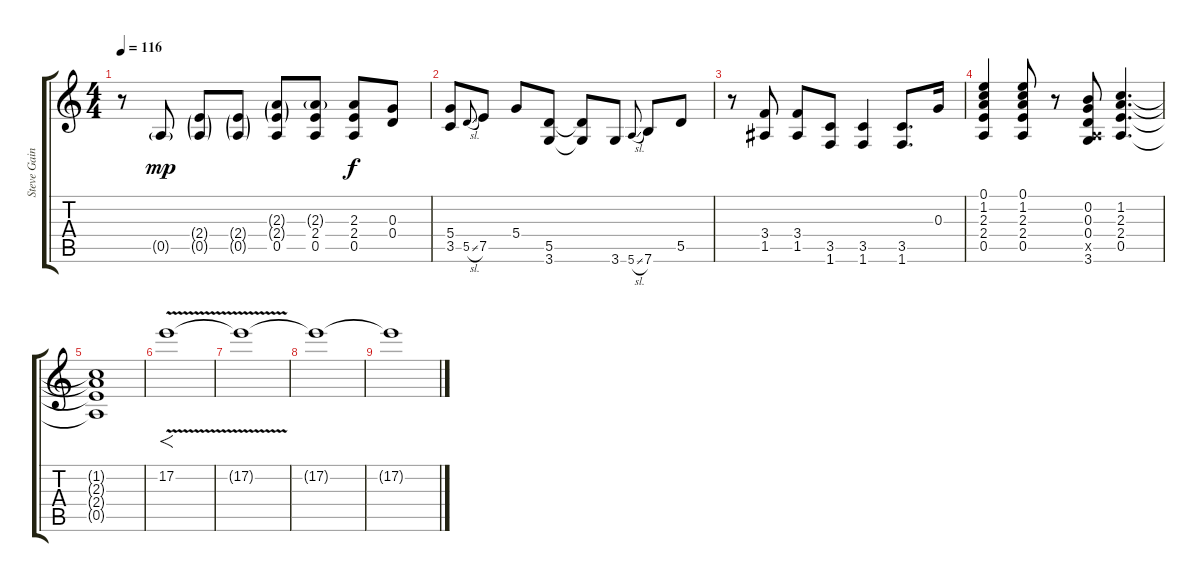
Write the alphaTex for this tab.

\track ("Steve Gaines - Rhythm Guitar" "Steve Gain") {instrument electricguitarclean}
\staff {score tabs}
\tuning (E4 B3 G3 D3 A2 E2) {hide}
\ts (4 4)
\tempo 116
\clef g2
\ks c
r.8{dy f} 0.5{g}.8{dy mp} (2.4{g} 0.5{g}).8 (2.4{g} 0.5{g}).8 (2.3{g} 2.4{g} 0.5).8 (2.3{g} 2.4 0.5).8 (2.3 2.4 0.5).8{dy f} (0.3 0.4).8 |
(5.4 3.5).8 5.5{sl}.8{gr onbeat} 7.5.8 5.4.8 (5.5 3.6).8 (5.5{t} 3.6{t}).8 3.6.8 5.6{sl}.8{gr onbeat} 7.6.8 5.5.8 |
r.8 (3.4 1.5).8 (3.4 1.5).8 (3.5 1.6).8 (3.5 1.6).4 (3.5 1.6).8{d} 0.3.16 |
(0.1 1.2 2.3 2.4 0.5).4 (0.1 1.2 2.3 2.4 0.5).8 r.8 (0.2 0.3 0.4 0.5{x} 3.6).8 (1.2 2.3 2.4 0.5).4{d} |
(1.2{t} 2.3{t} 2.4{t} 0.5{t}).1 |
17.2{v}.1{f volume 9 instrument distortionguitar} |
17.2{t}.1 |
17.2{t}.1 |
17.2{t}.1
